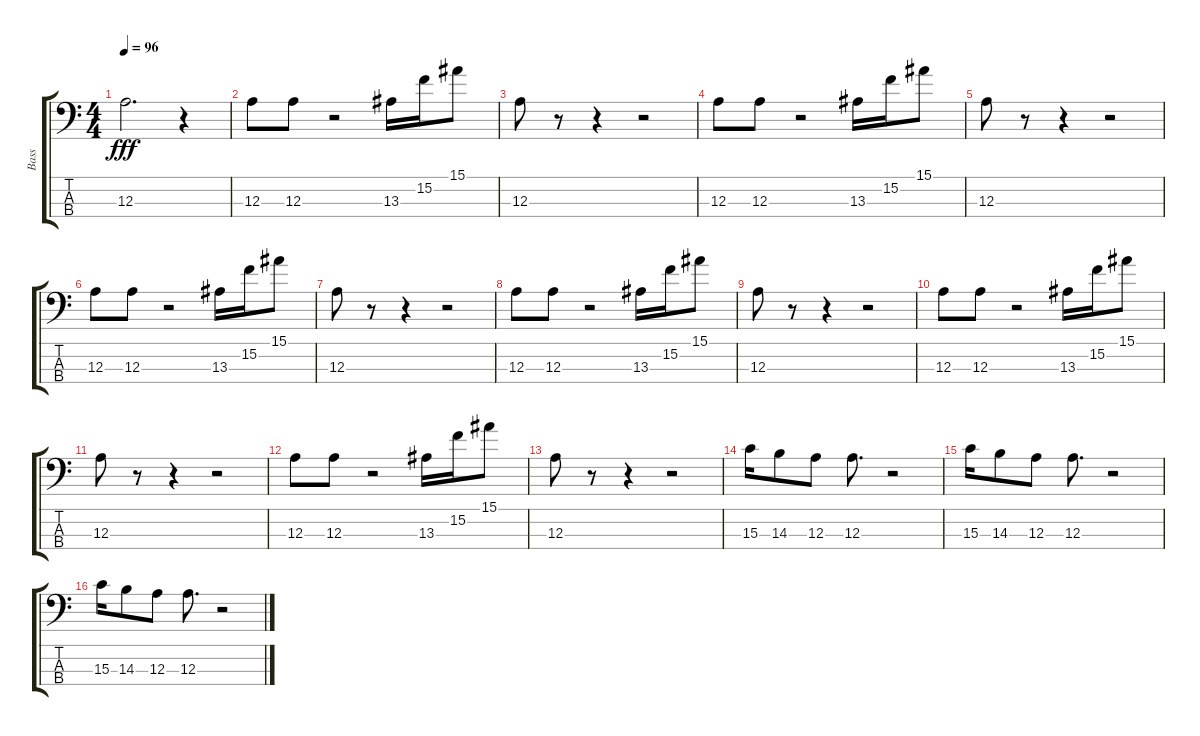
\track ("Bass" "Bass") {instrument electricbassfinger}
\staff {score tabs}
\tuning (G2 D2 A1 E1) {hide}
\ts (4 4)
\tempo 96
\clef f4
\ks c
12.3.2{d dy fff} r.4 |
12.3.8 12.3.8 r.2 13.3.16 15.2.16 15.1.8 |
12.3.8 r.8 r.4 r.2 |
12.3.8 12.3.8 r.2 13.3.16 15.2.16 15.1.8 |
12.3.8 r.8 r.4 r.2 |
12.3.8 12.3.8 r.2 13.3.16 15.2.16 15.1.8 |
12.3.8 r.8 r.4 r.2 |
12.3.8 12.3.8 r.2 13.3.16 15.2.16 15.1.8 |
12.3.8 r.8 r.4 r.2 |
12.3.8 12.3.8 r.2 13.3.16 15.2.16 15.1.8 |
12.3.8 r.8 r.4 r.2 |
12.3.8 12.3.8 r.2 13.3.16 15.2.16 15.1.8 |
12.3.8 r.8 r.4 r.2 |
15.3.16 14.3.8 12.3.8 12.3.8{d} r.2 |
15.3.16 14.3.8 12.3.8 12.3.8{d} r.2 |
15.3.16 14.3.8 12.3.8 12.3.8{d} r.2
